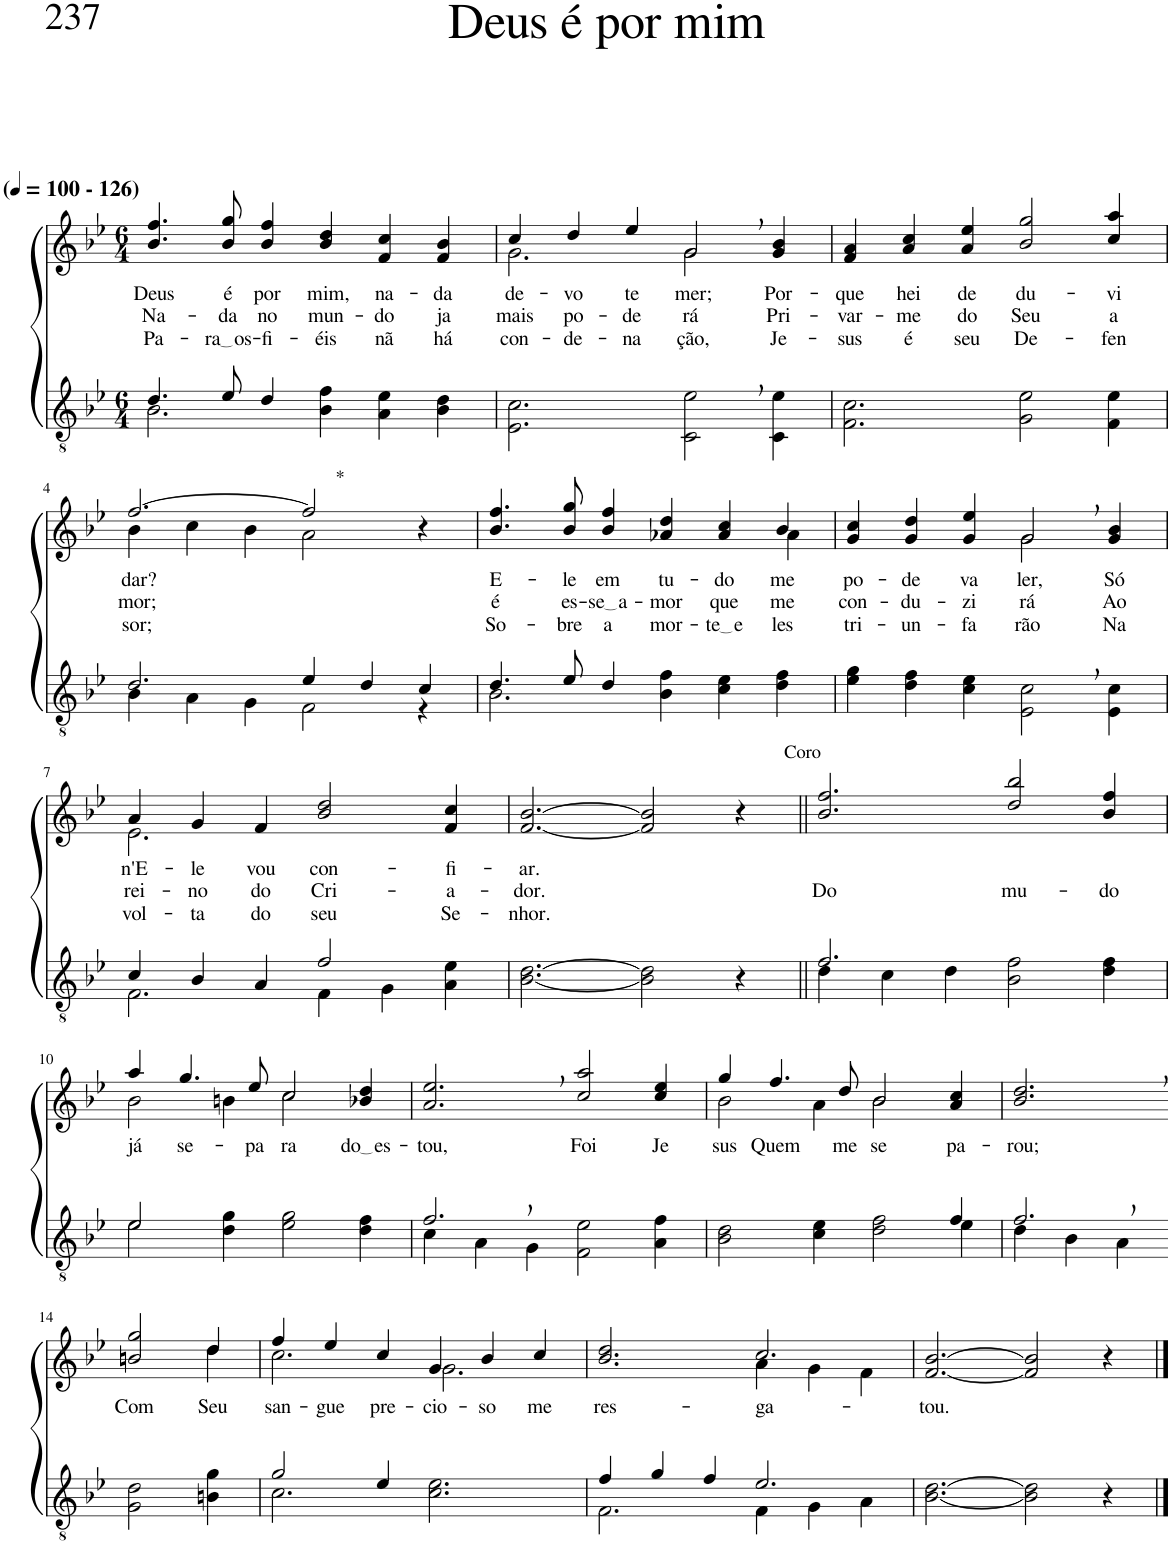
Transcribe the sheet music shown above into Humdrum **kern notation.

**kern	**kern	**text	**text	**text
*part2	*part1	*part1	*part1	*part1
*staff2	*staff1	*staff1	*staff1	*staff1
*I"Parte III e IV	*I"Parte I e II	*	*	*
*clefGv2	*clefG2	*	*	*
*Trd4c7	*Trd4c7	*	*	*
*k[b-e-]	*k[b-e-]	*	*	*
*M6/4	*M6/4	*	*	*
*MM100	*MM100	*	*	*
=1	=1	=1	=1	=1
*^	*	*	*	*
!	!	!LO:TX:a:B:t=(	!	!	!
!	!	!LO:TX:a:B:t=- 126)	!	!	!
!	!	!	!LO:LY:b	!LO:LY:b	!LO:LY:b
4.d/	2.B-\	4.b-/ 4.ff/	Deus	Na-	Pa-
!	!	!	!LO:LY:b	!LO:LY:b	!LO:LY:b
8e-/	.	8b-/ 8gg/	é	-da	ra os
!	!	!	!LO:LY:b	!LO:LY:b	!LO:LY:b
4d/	.	4b-/ 4ff/	por	no	-fi-
!	!	!	!LO:LY:b	!LO:LY:b	!LO:LY:b
4B-\ 4f\	2.ryy	4b-/ 4dd/	mim,	mun-	-éis
!	!	!	!LO:LY:b	!LO:LY:b	!LO:LY:b
4A\ 4e-\	.	4f/ 4cc/	na-	-do	nã
!	!	!	!LO:LY:b	!LO:LY:b	!LO:LY:b
4B-\ 4d\	.	4f/ 4b-/	-da	ja-	há
*v	*v	*	*	*	*
=2	=2	=2	=2	=2
*	*^	*	*	*
!	!	!	!LO:LY:b	!LO:LY:b	!LO:LY:b
2.E-\ 2.c\	4cc/	2.g\	de-	-mais	con-
!	!	!	!LO:LY:b	!LO:LY:b	!LO:LY:b
.	4dd/	.	-vo	po-	-de-
!	!	!	!LO:LY:b	!LO:LY:b	!LO:LY:b
.	4ee-/	.	te-	-de-	-na-
!	!	!	!LO:LY:b	!LO:LY:b	!LO:LY:b
2C\, 2e-\,	2g,/	2g\	-mer;	-rá	-ção,
!	!	!	!LO:LY:b	!LO:LY:b	!LO:LY:b
4C\ 4e-\	4g/ 4b-/	4ryy	Por-	Pri-	Je-
=3	=3	=3	=3	=3	=3
!	!	!	!LO:LY:b	!LO:LY:b	!LO:LY:b
*	*v	*v	*	*	*
2.F\ 2.c\	4f/ 4a/	-que	-var-	-sus
!	!	!LO:LY:b	!LO:LY:b	!LO:LY:b
.	4a/ 4cc/	hei	-me	é
!	!	!LO:LY:b	!LO:LY:b	!LO:LY:b
.	4a/ 4ee-/	de	do	seu
!	!	!LO:LY:b	!LO:LY:b	!LO:LY:b
2G\ 2e-\	2b-/ 2gg/	du-	Seu	De-
!	!	!LO:LY:b	!LO:LY:b	!LO:LY:b
4F\ 4e-\	4cc/ 4aa/	-vi-	a-	-fen-
!!LO:LB:g=z
=4	=4	=4	=4	=4
*^	*^	*	*	*
!	!	!	!	!LO:LY:b	!LO:LY:b	!LO:LY:b
2.d/	4B-\	[2.ff/	4b-\	-dar?	-mor;	-sor;
.	4A\	.	4cc\	.	.	.
.	4G\	.	4b-\	.	.	.
!	!	!LO:TX:a:t=*	!	!	!	!
4e-/	2F\	2ff/]	2a\	.	.	.
4d/	.	.	.	.	.	.
4c/	4r	4r	4ryy	.	.	.
=5	=5	=5	=5	=5	=5	=5
!	!	!	!	!LO:LY:b	!LO:LY:b	!LO:LY:b
4.d/	2.B-\	4.b-/ 4.ff/	4ryy	E-	é	So-
!	!	!	!	!LO:LY:b	!LO:LY:b	!LO:LY:b
*	*	*v	*v	*	*	*
8e-/	.	8b-/ 8gg/	-le	es-	-bre
!	!	!	!LO:LY:b	!LO:LY:b	!LO:LY:b
4d/	.	4b-/ 4ff/	em	se a	a
!	!	!	!LO:LY:b	!LO:LY:b	!LO:LY:b
2.ryy	4B-\ 4f\	4a-X/ 4dd/	tu-	-mor	mor-
!	!	!	!LO:LY:b	!LO:LY:b	!LO:LY:b
.	4c\ 4e-\	4a-/ 4cc/	-do	que	te e
*	*	*^	*	*	*
!	!	!	!	!LO:LY:b	!LO:LY:b	!LO:LY:b
.	4d\ 4f\	4b-/	4a-\	me	me	-les
=6	=6	=6	=6	=6	=6	=6
!	!	!	!	!LO:LY:b	!LO:LY:b	!LO:LY:b
*v	*v	*	*	*	*	*
4e-\ 4g\	4g/ 4cc/	2.ryy	po-	con-	tri-
!	!	!	!LO:LY:b	!LO:LY:b	!LO:LY:b
4d\ 4f\	4g/ 4dd/	.	-de	-du-	-un-
!	!	!	!LO:LY:b	!LO:LY:b	!LO:LY:b
4c\ 4e-\	4g/ 4ee-/	.	va-	-zi-	-fa-
!	!	!	!LO:LY:b	!LO:LY:b	!LO:LY:b
2E-\, 2c\,	2g,/	2g\	-ler,	-rá	-rão
!	!	!	!LO:LY:b	!LO:LY:b	!LO:LY:b
4E-\ 4c\	4g/ 4b-/	4ryy	Só	Ao	Na
!!LO:LB:g=z	!!
=7	=7	=7	=7	=7	=7
*^	*	*	*	*	*
!	!	!	!	!LO:LY:b	!LO:LY:b	!LO:LY:b
4c/	2.F\	4a/	2.e-\	n'E-	rei-	vol-
!	!	!	!	!LO:LY:b	!LO:LY:b	!LO:LY:b
4B-/	.	4g/	.	-le	-no	ta
!	!	!	!	!LO:LY:b	!LO:LY:b	!LO:LY:b
4A/	.	4f/	.	vou	do	do
!	!	!	!	!LO:LY:b	!LO:LY:b	!LO:LY:b
2f/	4F\	2b-/ 2dd/	2.ryy	con-	Cri-	seu
.	4G\	.	.	.	.	.
!	!	!	!	!LO:LY:b	!LO:LY:b	!LO:LY:b
4ryy	4A\ 4e-\	4f/ 4cc/	.	-fi-	-a-	Se-
*	*	*v	*v	*	*	*
=8	=8	=8	=8	=8	=8
!	!	!	!LO:LY:b	!LO:LY:b	!LO:LY:b
*v	*v	*	*	*	*
[2.B-\ [2.d\	[2.f/ [2.b-/	-ar.	-dor.	-nhor.
2B-\] 2d\]	2f/] 2b-/]	.	.	.
!	!LO:TX:a:t=Coro	!	!	!
4r	4r	.	.	.
=9||	=9||	=9||	=9||	=9||
*^	*	*	*	*
!	!	!	!	!LO:LY:b	!
2.f/	4d\	2.b-/ 2.ff/	.	Do	.
.	4c\	.	.	.	.
.	4d\	.	.	.	.
!	!	!	!	!LO:LY:b	!
2.ryy	2B-\ 2f\	2dd/ 2bb-/	.	mu-	.
!	!	!	!	!LO:LY:b	!
.	4d\ 4f\	4b-/ 4ff/	.	-do	.
!!LO:LB:g=z
=10	=10	=10	=10	=10	=10
*	*	*^	*	*	*
!	!	!	!	!LO:LY:b	!	!
2e-\	2e-/	4aa/	2b-\	já	.	.
!	!	!	!	!LO:LY:b	!	!
.	.	4.gg/	.	se-	.	.
4d\ 4g\	1ryy	.	4bn\	.	.	.
!	!	!	!	!LO:LY:b	!	!
.	.	8ee-/	.	-pa-	.	.
!	!	!	!	!LO:LY:b	!	!
2e-\ 2g\	.	2cc/	2cc\	-ra-	.	.
!	!	!	!	!LO:LY:b	!	!
4d\ 4f\	.	4b-X/ 4dd/	4ryy	do es	.	.
=11	=11	=11	=11	=11	=11	=11
!	!	!	!	!LO:LY:b	!	!
*	*	*v	*v	*	*	*
2.f,/	4c\	2.a/, 2.ee-/,	-tou,	.	.
.	4A\	.	.	.	.
.	4G\	.	.	.	.
!	!	!	!LO:LY:b	!	!
4ryy	2F\ 2e-\	2cc/ 2aa/	Foi	.	.
2ryy	.	.	.	.	.
!	!	!	!LO:LY:b	!	!
.	4A\ 4f\	4cc/ 4ee-/	Je-	.	.
=12	=12	=12	=12	=12	=12
*	*	*^	*	*	*
!	!	!	!	!LO:LY:b	!	!
1ryy	2B-\ 2d\	4gg/	2b-\	sus	.	.
!	!	!	!	!LO:LY:b	!	!
.	.	4.ff/	.	Quem	.	.
.	4c\ 4e-\	.	4a\	.	.	.
!	!	!	!	!LO:LY:b	!	!
.	.	8dd/	.	me	.	.
!	!	!	!	!LO:LY:b	!	!
.	2d\ 2f\	2b-/	2b-\	se-	.	.
4ryy	.	.	.	.	.	.
!	!	!	!	!LO:LY:b	!	!
4f/	4e-\	4a/ 4cc/	4ryy	pa-	.	.
=13	=13	=13	=13	=13	=13	=13
!	!	!	!	!LO:LY:b	!	!
*	*	*v	*v	*	*	*
2.f,/	4d\	2.b-/, 2.dd/,	-rou;	.	.
.	4B-\	.	.	.	.
.	4A\	.	.	.	.
!!LO:LB:g=z
=14-	=14-	=14-	=14-	=14-	=14-
!	!	!	!LO:LY:b	!	!
*v	*v	*^	*	*	*
2G\ 2d\	2bn/ 2gg/	2ryy	Com	.	.
!	!	!	!LO:LY:b	!	!
4Bn\ 4g\	4dd/	4dd\	-Seu	.	.
=15	=15	=15	=15	=15	=15
*^	*	*	*	*	*
!	!	!	!	!LO:LY:b	!	!
2g/	2.c\	4ff/	2.cc\	san-	.	.
!	!	!	!	!LO:LY:b	!	!
.	.	4ee-/	.	-gue	.	.
!	!	!	!	!LO:LY:b	!	!
4e-/	.	4cc/	.	pre-	.	.
!	!	!	!	!LO:LY:b	!	!
2.ryy	2.c\ 2.e-\	4g/	2.g\	-cio-	.	.
!	!	!	!	!LO:LY:b	!	!
.	.	4b-/	.	-so	.	.
!	!	!	!	!LO:LY:b	!	!
.	.	4cc/	.	me	.	.
=16	=16	=16	=16	=16	=16	=16
!	!	!	!	!LO:LY:b	!	!
4f/	2.F\	2.ryy	2.b-/ 2.dd/	res-	.	.
4g/	.	.	.	.	.	.
4f/	.	.	.	.	.	.
!	!	!	!	!LO:LY:b	!	!
2.e-/	4F\	2.cc/	4a\	-ga-	.	.
.	4G\	.	4g\	.	.	.
.	4A\	.	4f\	.	.	.
=17	=17	=17	=17	=17	=17	=17
!	!	!	!	!LO:LY:b	!	!
*v	*v	*	*	*	*	*
*	*v	*v	*	*	*
[2.B-\ [2.d\	[2.f/ [2.b-/	-tou.	.	.
2B-\] 2d\]	2f/] 2b-/]	.	.	.
4r	4r	.	.	.
==	==	==	==	==
*-	*-	*-	*-	*-
